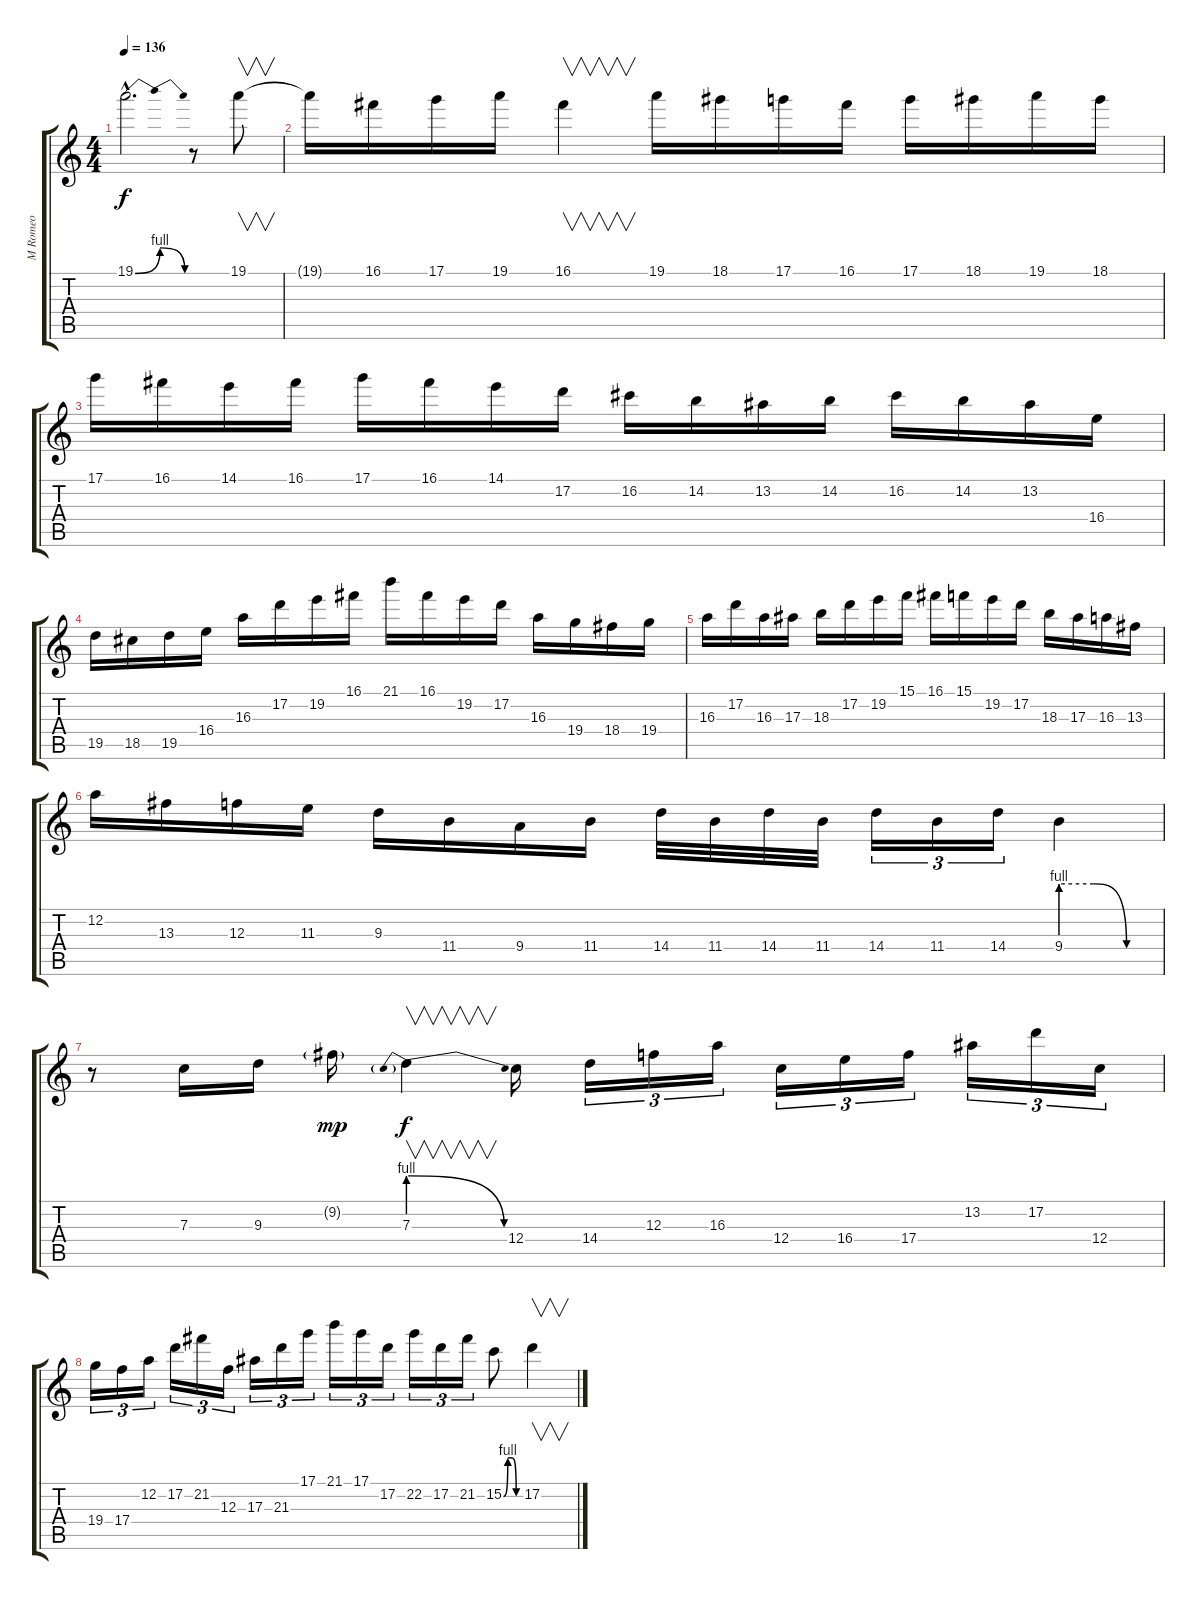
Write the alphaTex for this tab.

\track ("M Romeo" "M Romeo") {instrument overdrivenguitar}
\staff {score tabs}
\tuning (D4 A3 F3 C3 G2 D2) {hide}
\ts (4 4)
\tempo 136
\clef g2
\ks c
19.1{be (bendrelease 0 0 10 4 50 4 60 0) hac}.2{d dy f} r.8 19.1.8{v} |
19.1{t}.16 16.1.16 17.1.16 19.1.16 16.1.4{v} 19.1.16 18.1.16 17.1.16 16.1.16 17.1.16 18.1.16 19.1.16 18.1.16 |
17.1.16 16.1.16 14.1.16 16.1.16 17.1.16 16.1.16 14.1.16 17.2.16 16.2.16 14.2.16 13.2.16 14.2.16 16.2.16 14.2.16 13.2.16 16.4.16 |
19.5.16 18.5.16 19.5.16 16.4.16 16.3.16 17.2.16 19.2.16 16.1.16 21.1.16 16.1.16 19.2.16 17.2.16 16.3.16 19.4.16 18.4.16 19.4.16 |
16.3.16 17.2.16 16.3.16 17.3.16 18.3.16 17.2.16 19.2.16 15.1.16 16.1.16 15.1.16 19.2.16 17.2.16 18.3.16 17.3.16 16.3.16 13.3.16 |
12.2.16 13.3.16 12.3.16 11.3.16 9.3.16 11.4.16 9.4.16 11.4.16 14.4.32 11.4.32 14.4.32 11.4.32 14.4.16{tu (3 2)} 11.4.16{tu (3 2)} 14.4.16{tu (3 2)} 9.4{be (custom 0 4 20 4 40 0 60 0)}.4 |
r.8 7.3.16 9.3.16 9.2{g}.16{dy mp} 7.3{be (prebendrelease 0 4 60 0)}.4{v dy f} 12.4.16 14.4.16{tu (3 2)} 12.3.16{tu (3 2)} 16.3.16{tu (3 2)} 12.4.16{tu (3 2)} 16.4.16{tu (3 2)} 17.4.16{tu (3 2)} 13.2.16{tu (3 2)} 17.2.16{tu (3 2)} 12.4.16{tu (3 2)} |
19.4.16{tu (3 2)} 17.4.16{tu (3 2)} 12.2.16{tu (3 2)} 17.2.16{tu (3 2)} 21.2.16{tu (3 2)} 12.3.16{tu (3 2)} 17.3.16{tu (3 2)} 21.3.16{tu (3 2)} 17.1.16{tu (3 2)} 21.1.16{tu (3 2)} 17.1.16{tu (3 2)} 17.2.16{tu (3 2)} 22.2.16{tu (3 2)} 17.2.16{tu (3 2)} 21.2.16{tu (3 2)} 15.2{be (custom 0 0 15 4 30 4 45 0 60 0)}.8 17.2.4{v}
